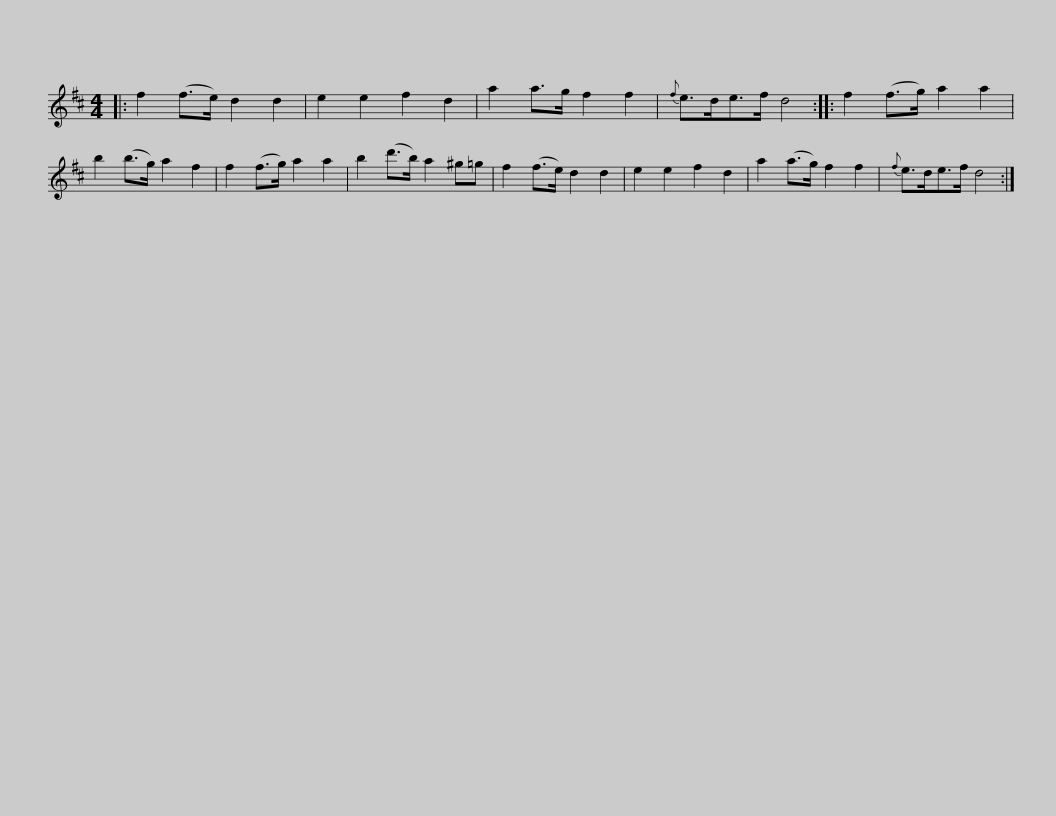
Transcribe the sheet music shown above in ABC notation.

X:1
L:1/8
M:4/4
I:linebreak $
K:D
V:1 treble
V:1
|: f2 (f>e) d2 d2 | e2 e2 f2 d2 | a2 a>g f2 f2 |{f} e>de>f d4 :: f2 (f>g) a2 a2 | %5
 b2 (b>g) a2 f2 |$ f2 (f>g) a2 a2 | b2 (d'>b) a2 ^g=g | f2 (f>e) d2 d2 | e2 e2 f2 d2 | %10
 a2 (a>g) f2 f2 |{f} e>de>f d4 :| %12
